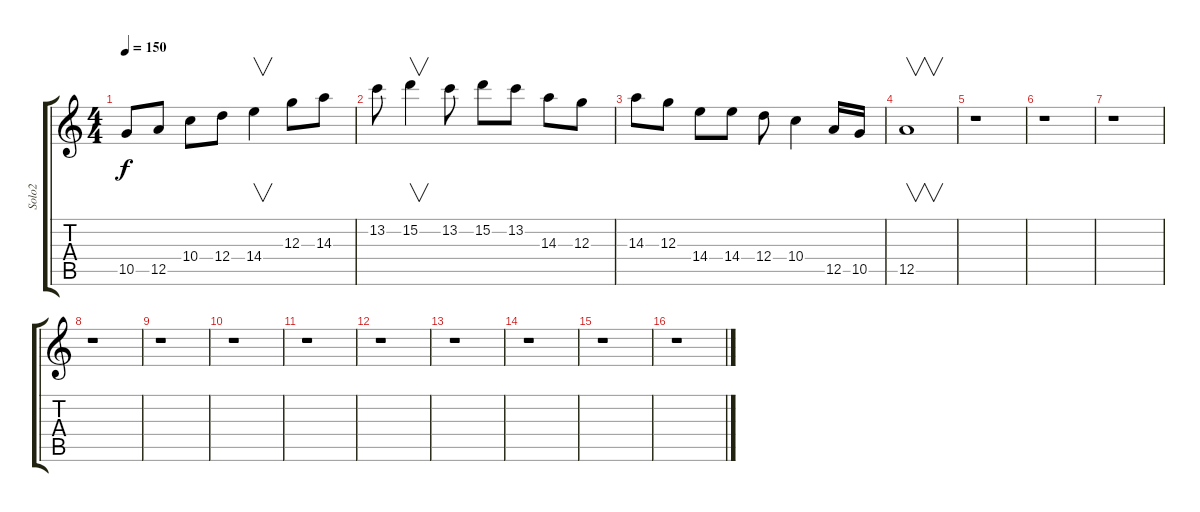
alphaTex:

\track ("Solo2" "Solo2") {instrument distortionguitar}
\staff {score tabs}
\tuning (E4 B3 G3 D3 A2 E2) {hide}
\ts (4 4)
\tempo 150
\clef g2
\ks c
10.5.8{dy f} 12.5.8 10.4.8 12.4.8 14.4.4{v} 12.3.8 14.3.8 |
13.2.8 15.2.4{v} 13.2.8 15.2.8 13.2.8 14.3.8 12.3.8 |
14.3.8 12.3.8 14.4.8 14.4.8 12.4.8 10.4.4 12.5.16 10.5.16 |
12.5.1{v} |
r.1 |
r.1 |
r.1 |
r.1 |
r.1 |
r.1 |
r.1 |
r.1 |
r.1 |
r.1 |
r.1 |
r.1
